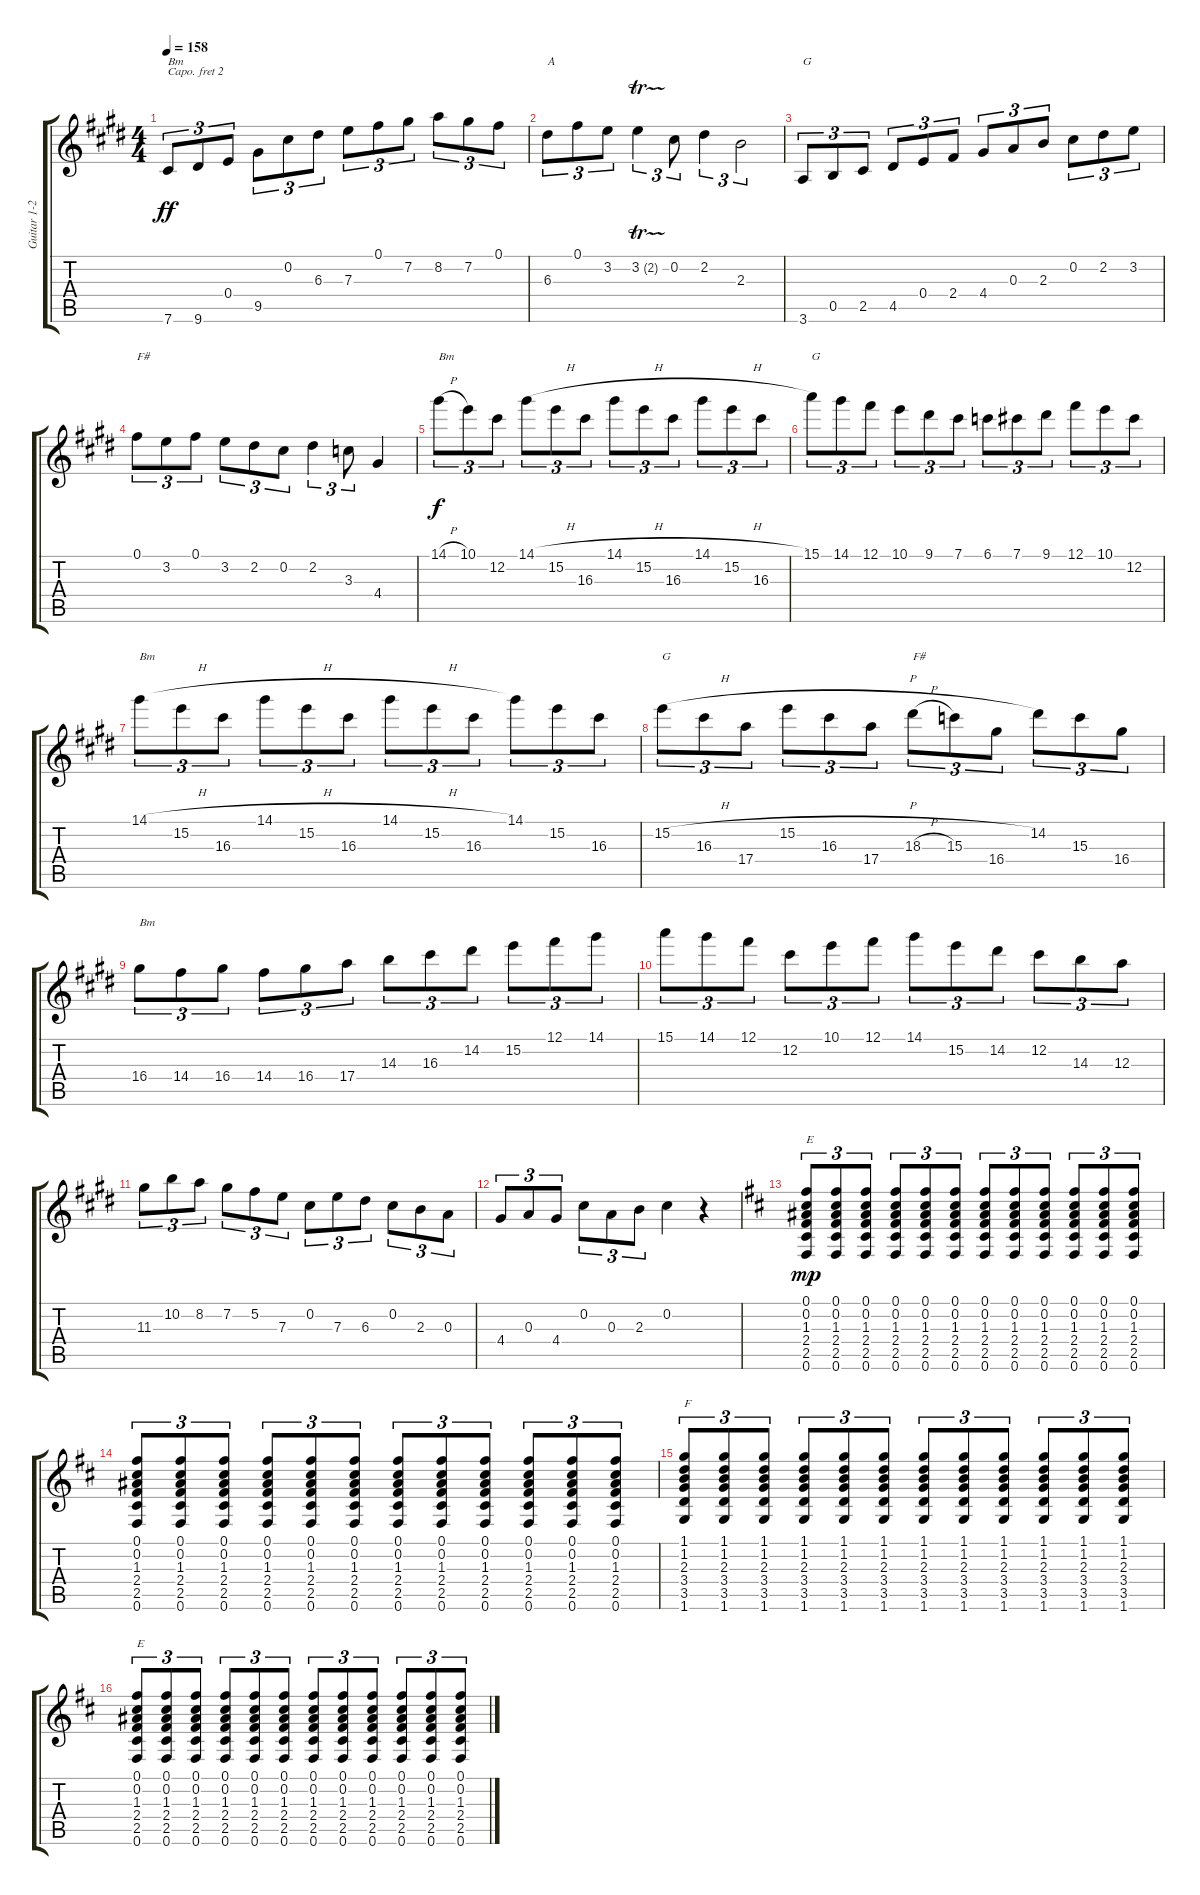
\track ("Guitar 1-2" "Guitar 1-2") {instrument acousticguitarsteel}
\staff {score tabs}
\capo 2
\tuning (E4 B3 G3 D3 A2 E2) {hide}
\ts (4 4)
\tempo 158
\clef g2
\ks e
7.6.8{tu (3 2) txt "Bm" dy ff} 9.6.8{tu (3 2)} 0.4.8{tu (3 2)} 9.5.8{tu (3 2)} 0.2.8{tu (3 2)} 6.3.8{tu (3 2)} 7.3.8{tu (3 2)} 0.1.8{tu (3 2)} 7.2.8{tu (3 2)} 8.2.8{tu (3 2)} 7.2.8{tu (3 2)} 0.1.8{tu (3 2)} |
6.3.8{tu (3 2) txt "A"} 0.1.8{tu (3 2)} 3.2.8{tu (3 2)} 3.2{tr (2 16)}.4{tu (3 2)} 0.2.8{tu (3 2)} 2.2.4{tu (3 2)} 2.3.2{tu (3 2)} |
3.6.8{tu (3 2) txt "G"} 0.5.8{tu (3 2)} 2.5.8{tu (3 2)} 4.5.8{tu (3 2)} 0.4.8{tu (3 2)} 2.4.8{tu (3 2)} 4.4.8{tu (3 2)} 0.3.8{tu (3 2)} 2.3.8{tu (3 2)} 0.2.8{tu (3 2)} 2.2.8{tu (3 2)} 3.2.8{tu (3 2)} |
0.1.8{tu (3 2) txt "F#"} 3.2.8{tu (3 2)} 0.1.8{tu (3 2)} 3.2.8{tu (3 2)} 2.2.8{tu (3 2)} 0.2.8{tu (3 2)} 2.2.4{tu (3 2)} 3.3.8{tu (3 2)} 4.4.4 |
14.1{h}.8{tu (3 2) txt "Bm" dy f balance 13} 10.1.8{tu (3 2)} 12.2.8{tu (3 2)} 14.1{h}.8{tu (3 2)} 15.2.8{tu (3 2)} 16.3.8{tu (3 2)} 14.1{h}.8{tu (3 2)} 15.2.8{tu (3 2)} 16.3.8{tu (3 2)} 14.1{h}.8{tu (3 2)} 15.2.8{tu (3 2)} 16.3.8{tu (3 2)} |
15.1.8{tu (3 2) txt "G"} 14.1.8{tu (3 2)} 12.1.8{tu (3 2)} 10.1.8{tu (3 2)} 9.1.8{tu (3 2)} 7.1.8{tu (3 2)} 6.1.8{tu (3 2)} 7.1.8{tu (3 2)} 9.1.8{tu (3 2)} 12.1.8{tu (3 2)} 10.1.8{tu (3 2)} 12.2.8{tu (3 2)} |
14.1{h}.8{tu (3 2) txt "Bm"} 15.2.8{tu (3 2)} 16.3.8{tu (3 2)} 14.1{h}.8{tu (3 2)} 15.2.8{tu (3 2)} 16.3.8{tu (3 2)} 14.1{h}.8{tu (3 2)} 15.2.8{tu (3 2)} 16.3.8{tu (3 2)} 14.1.8{tu (3 2)} 15.2.8{tu (3 2)} 16.3.8{tu (3 2)} |
15.2{h}.8{tu (3 2) txt "G"} 16.3.8{tu (3 2)} 17.4.8{tu (3 2)} 15.2{h}.8{tu (3 2)} 16.3.8{tu (3 2)} 17.4.8{tu (3 2)} 18.3{h}.8{tu (3 2) txt "F#"} 15.3.8{tu (3 2)} 16.4.8{tu (3 2)} 14.2.8{tu (3 2)} 15.3.8{tu (3 2)} 16.4.8{tu (3 2)} |
16.4.8{tu (3 2) txt "Bm"} 14.4.8{tu (3 2)} 16.4.8{tu (3 2)} 14.4.8{tu (3 2)} 16.4.8{tu (3 2)} 17.4.8{tu (3 2)} 14.3.8{tu (3 2)} 16.3.8{tu (3 2)} 14.2.8{tu (3 2)} 15.2.8{tu (3 2)} 12.1.8{tu (3 2)} 14.1.8{tu (3 2)} |
15.1.8{tu (3 2)} 14.1.8{tu (3 2)} 12.1.8{tu (3 2)} 12.2.8{tu (3 2)} 10.1.8{tu (3 2)} 12.1.8{tu (3 2)} 14.1.8{tu (3 2)} 15.2.8{tu (3 2)} 14.2.8{tu (3 2)} 12.2.8{tu (3 2)} 14.3.8{tu (3 2)} 12.3.8{tu (3 2)} |
11.3.8{tu (3 2)} 10.2.8{tu (3 2)} 8.2.8{tu (3 2)} 7.2.8{tu (3 2)} 5.2.8{tu (3 2)} 7.3.8{tu (3 2)} 0.2.8{tu (3 2)} 7.3.8{tu (3 2)} 6.3.8{tu (3 2)} 0.2.8{tu (3 2)} 2.3.8{tu (3 2)} 0.3.8{tu (3 2)} |
4.4.8{tu (3 2)} 0.3.8{tu (3 2)} 4.4.8{tu (3 2)} 0.2.8{tu (3 2)} 0.3.8{tu (3 2)} 2.3.8{tu (3 2)} 0.2.4 r.4 |
\ks d
(0.1 0.2 1.3 2.4 2.5 0.6).8{tu (3 2) txt "E" dy mp balance 8} (0.1 0.2 1.3 2.4 2.5 0.6).8{tu (3 2)} (0.1 0.2 1.3 2.4 2.5 0.6).8{tu (3 2)} (0.1 0.2 1.3 2.4 2.5 0.6).8{tu (3 2)} (0.1 0.2 1.3 2.4 2.5 0.6).8{tu (3 2)} (0.1 0.2 1.3 2.4 2.5 0.6).8{tu (3 2)} (0.1 0.2 1.3 2.4 2.5 0.6).8{tu (3 2)} (0.1 0.2 1.3 2.4 2.5 0.6).8{tu (3 2)} (0.1 0.2 1.3 2.4 2.5 0.6).8{tu (3 2)} (0.1 0.2 1.3 2.4 2.5 0.6).8{tu (3 2)} (0.1 0.2 1.3 2.4 2.5 0.6).8{tu (3 2)} (0.1 0.2 1.3 2.4 2.5 0.6).8{tu (3 2)} |
(0.1 0.2 1.3 2.4 2.5 0.6).8{tu (3 2)} (0.1 0.2 1.3 2.4 2.5 0.6).8{tu (3 2)} (0.1 0.2 1.3 2.4 2.5 0.6).8{tu (3 2)} (0.1 0.2 1.3 2.4 2.5 0.6).8{tu (3 2)} (0.1 0.2 1.3 2.4 2.5 0.6).8{tu (3 2)} (0.1 0.2 1.3 2.4 2.5 0.6).8{tu (3 2)} (0.1 0.2 1.3 2.4 2.5 0.6).8{tu (3 2)} (0.1 0.2 1.3 2.4 2.5 0.6).8{tu (3 2)} (0.1 0.2 1.3 2.4 2.5 0.6).8{tu (3 2)} (0.1 0.2 1.3 2.4 2.5 0.6).8{tu (3 2)} (0.1 0.2 1.3 2.4 2.5 0.6).8{tu (3 2)} (0.1 0.2 1.3 2.4 2.5 0.6).8{tu (3 2)} |
(1.1 1.2 2.3 3.4 3.5 1.6).8{tu (3 2) txt "F"} (1.1 1.2 2.3 3.4 3.5 1.6).8{tu (3 2)} (1.1 1.2 2.3 3.4 3.5 1.6).8{tu (3 2)} (1.1 1.2 2.3 3.4 3.5 1.6).8{tu (3 2)} (1.1 1.2 2.3 3.4 3.5 1.6).8{tu (3 2)} (1.1 1.2 2.3 3.4 3.5 1.6).8{tu (3 2)} (1.1 1.2 2.3 3.4 3.5 1.6).8{tu (3 2)} (1.1 1.2 2.3 3.4 3.5 1.6).8{tu (3 2)} (1.1 1.2 2.3 3.4 3.5 1.6).8{tu (3 2)} (1.1 1.2 2.3 3.4 3.5 1.6).8{tu (3 2)} (1.1 1.2 2.3 3.4 3.5 1.6).8{tu (3 2)} (1.1 1.2 2.3 3.4 3.5 1.6).8{tu (3 2)} |
(0.1 0.2 1.3 2.4 2.5 0.6).8{tu (3 2) txt "E"} (0.1 0.2 1.3 2.4 2.5 0.6).8{tu (3 2)} (0.1 0.2 1.3 2.4 2.5 0.6).8{tu (3 2)} (0.1 0.2 1.3 2.4 2.5 0.6).8{tu (3 2)} (0.1 0.2 1.3 2.4 2.5 0.6).8{tu (3 2)} (0.1 0.2 1.3 2.4 2.5 0.6).8{tu (3 2)} (0.1 0.2 1.3 2.4 2.5 0.6).8{tu (3 2)} (0.1 0.2 1.3 2.4 2.5 0.6).8{tu (3 2)} (0.1 0.2 1.3 2.4 2.5 0.6).8{tu (3 2)} (0.1 0.2 1.3 2.4 2.5 0.6).8{tu (3 2)} (0.1 0.2 1.3 2.4 2.5 0.6).8{tu (3 2)} (0.1 0.2 1.3 2.4 2.5 0.6).8{tu (3 2)}
